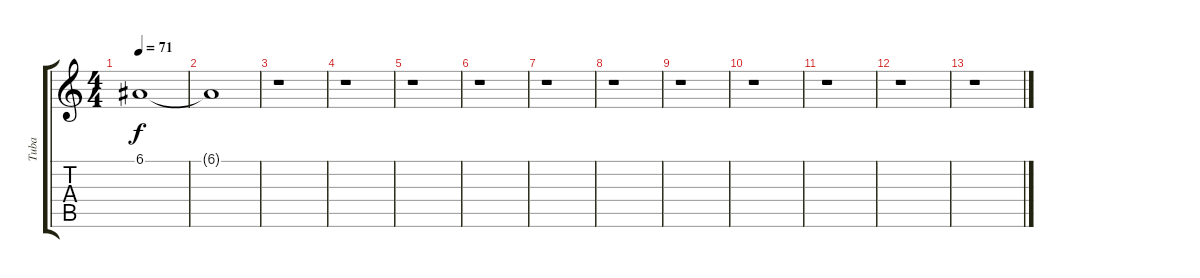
\track ("Tuba" "Tuba") {instrument tuba}
\staff {score tabs}
\tuning (E4 B3 G3 D3 A2 E2) {hide}
\ts (4 4)
\tempo 71
\clef g2
\ks c
6.1.1{dy f} |
6.1{t}.1 |
r.1 |
r.1 |
r.1 |
r.1 |
r.1 |
r.1 |
r.1 |
r.1 |
r.1 |
r.1 |
r.1
